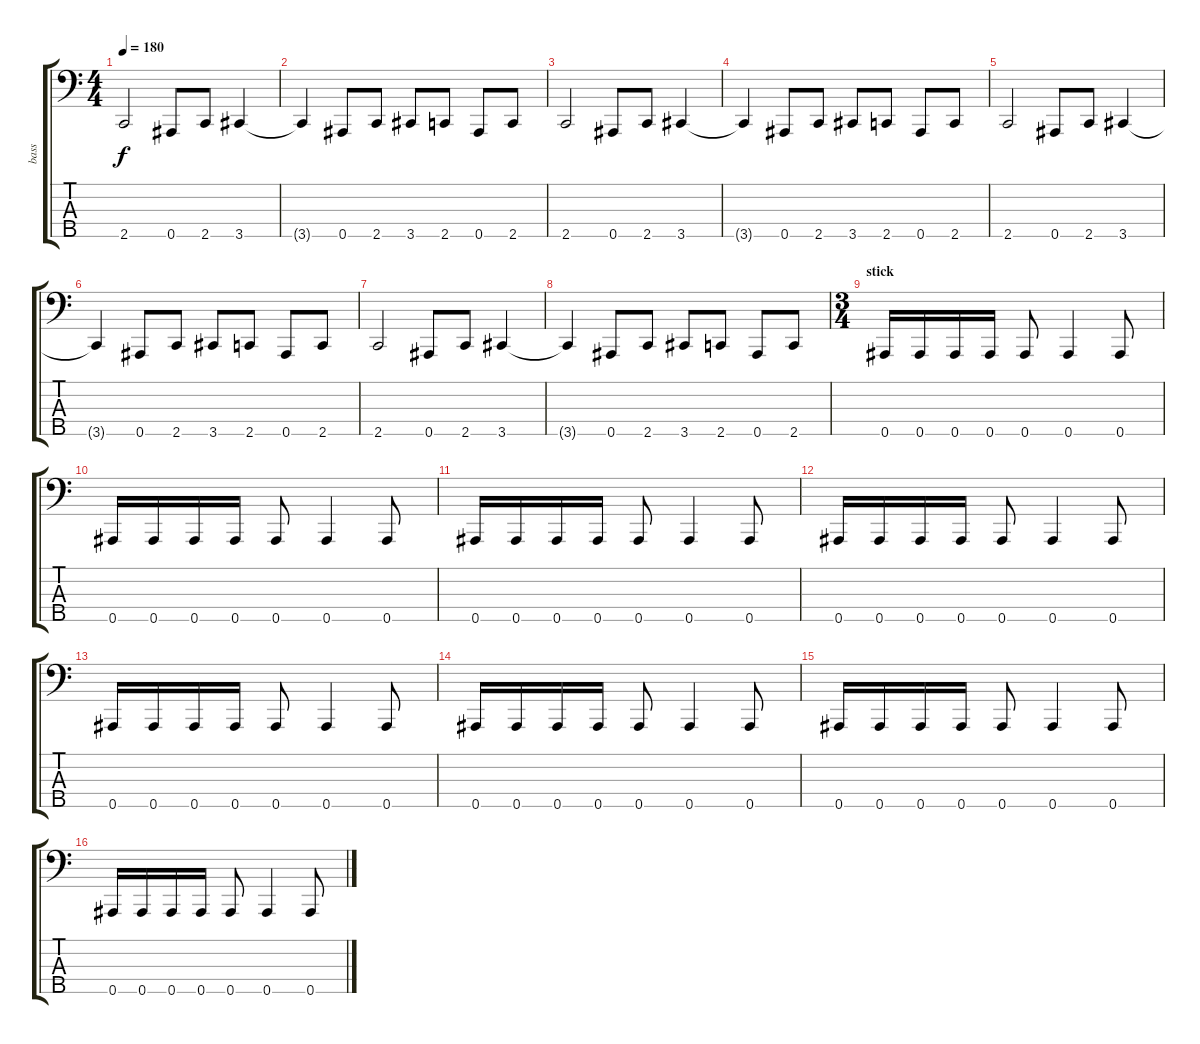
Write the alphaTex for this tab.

\track ("bass" "bass") {instrument electricbasspick}
\staff {score tabs}
\tuning (Gb2 Db2 Ab1 Eb1 Bb0) {hide}
\ts (4 4)
\tempo 180
\clef f4
\ks c
2.5.2{dy f} 0.5.8 2.5.8 3.5.4 |
3.5{t}.4 0.5.8 2.5.8 3.5.8 2.5.8 0.5.8 2.5.8 |
2.5.2 0.5.8 2.5.8 3.5.4 |
3.5{t}.4 0.5.8 2.5.8 3.5.8 2.5.8 0.5.8 2.5.8 |
2.5.2 0.5.8 2.5.8 3.5.4 |
3.5{t}.4 0.5.8 2.5.8 3.5.8 2.5.8 0.5.8 2.5.8 |
2.5.2 0.5.8 2.5.8 3.5.4 |
3.5{t}.4 0.5.8 2.5.8 3.5.8 2.5.8 0.5.8 2.5.8 |
\ts (3 4)
\section ("" "stick")
0.5.16 0.5.16 0.5.16 0.5.16 0.5.8 0.5.4 0.5.8 |
0.5.16 0.5.16 0.5.16 0.5.16 0.5.8 0.5.4 0.5.8 |
0.5.16 0.5.16 0.5.16 0.5.16 0.5.8 0.5.4 0.5.8 |
0.5.16 0.5.16 0.5.16 0.5.16 0.5.8 0.5.4 0.5.8 |
0.5.16 0.5.16 0.5.16 0.5.16 0.5.8 0.5.4 0.5.8 |
0.5.16 0.5.16 0.5.16 0.5.16 0.5.8 0.5.4 0.5.8 |
0.5.16 0.5.16 0.5.16 0.5.16 0.5.8 0.5.4 0.5.8 |
0.5.16 0.5.16 0.5.16 0.5.16 0.5.8 0.5.4 0.5.8
